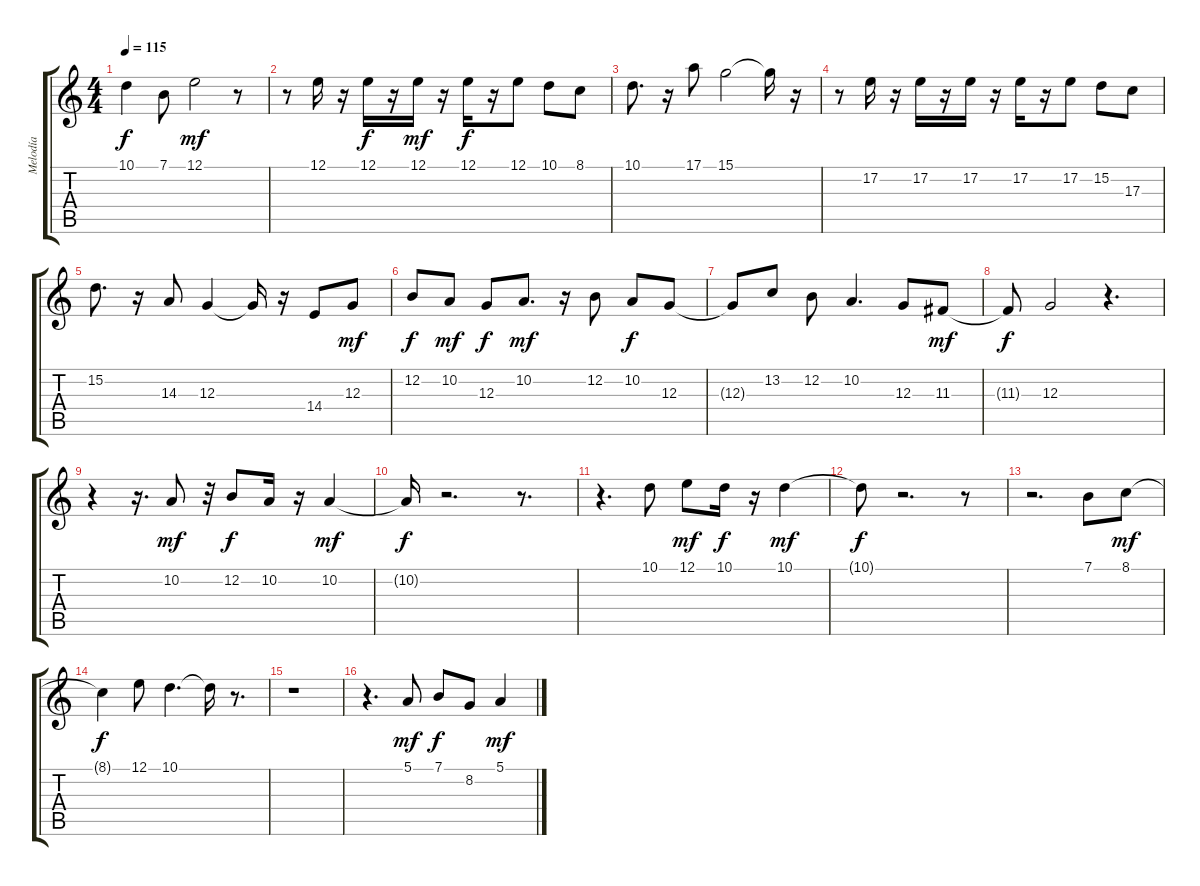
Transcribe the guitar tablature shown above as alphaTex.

\track ("Melodía" "Melodía") {instrument voiceoohs}
\staff {score tabs}
\tuning (E4 B3 G3 D3 A2 E2) {hide}
\ts (4 4)
\tempo 115
\clef g2
\ks c
10.1.4{dy f} 7.1.8 12.1.2{dy mf} r.8 |
r.8 12.1.16 r.16 12.1.16{dy f} r.16 12.1.16{dy mf} r.16 12.1.16{dy f} r.16 12.1.8 10.1.8 8.1.8 |
10.1.8{d} r.16 17.1.8 15.1.2 15.1{t}.16 r.16 |
r.8 17.2.16 r.16 17.2.16 r.16 17.2.16 r.16 17.2.16 r.16 17.2.8 15.2.8 17.3.8 |
15.2.8{d} r.16 14.3.8 12.3.4 12.3{t}.16 r.16 14.4.8 12.3.8{dy mf} |
12.2.8{dy f} 10.2.8{dy mf} 12.3.8{dy f} 10.2.8{d dy mf} r.16 12.2.8 10.2.8{dy f} 12.3.8 |
12.3{t}.8 13.2.8 12.2.8 10.2.4{d} 12.3.8 11.3.8{dy mf} |
11.3{t}.8{dy f} 12.3.2 r.4{d} |
r.4 r.16{d} 10.2.8{dy mf} r.32 12.2.8{dy f} 10.2.16 r.16 10.2.4{dy mf} |
10.2{t}.16{dy f} r.2{d} r.8{d} |
r.4{d} 10.1.8 12.1.8{dy mf} 10.1.16{dy f} r.16 10.1.4{dy mf} |
10.1{t}.8{dy f} r.2{d} r.8 |
r.2{d} 7.1.8 8.1.8{dy mf} |
8.1{t}.4{dy f} 12.1.8 10.1.4{d} 10.1{t}.16 r.8{d} |
r.1 |
r.4{d} 5.1.8{dy mf} 7.1.8{dy f} 8.2.8 5.1.4{dy mf}
